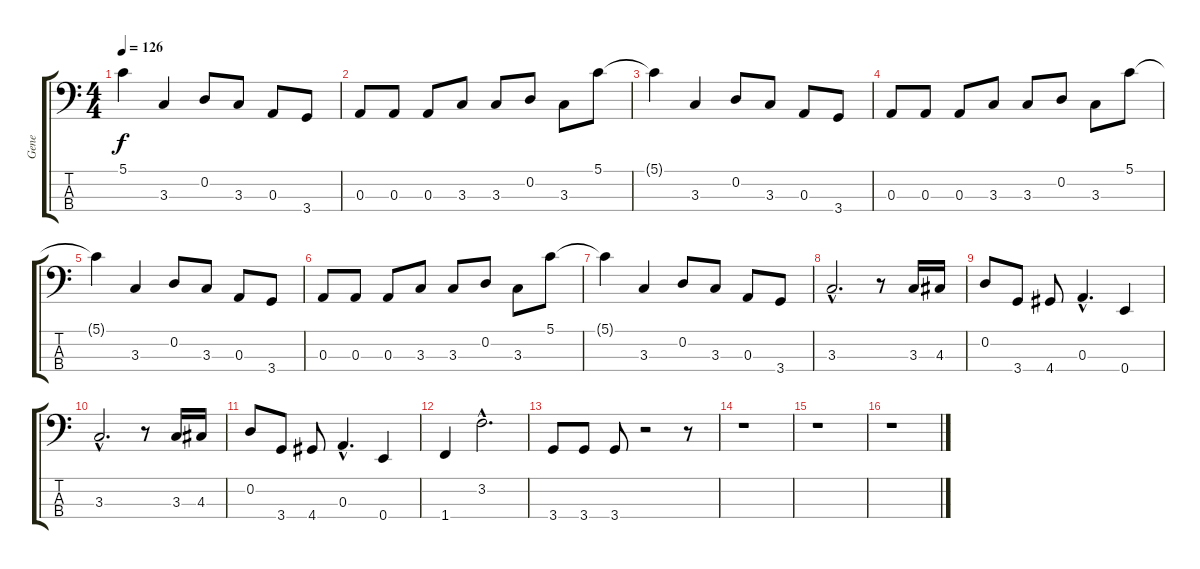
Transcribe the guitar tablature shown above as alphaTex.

\track ("Gene " "Gene ") {instrument electricbasspick}
\staff {score tabs}
\tuning (G2 D2 A1 E1) {hide}
\ts (4 4)
\tempo 126
\clef f4
\ks c
5.1{t}.4{dy f} 3.3.4 0.2.8 3.3.8 0.3.8 3.4.8 |
0.3.8 0.3.8 0.3.8 3.3.8 3.3.8 0.2.8 3.3.8 5.1.8 |
5.1{t}.4 3.3.4 0.2.8 3.3.8 0.3.8 3.4.8 |
0.3.8 0.3.8 0.3.8 3.3.8 3.3.8 0.2.8 3.3.8 5.1.8 |
5.1{t}.4 3.3.4 0.2.8 3.3.8 0.3.8 3.4.8 |
0.3.8 0.3.8 0.3.8 3.3.8 3.3.8 0.2.8 3.3.8 5.1.8 |
5.1{t}.4 3.3.4 0.2.8 3.3.8 0.3.8 3.4.8 |
3.3{hac}.2{d} r.8 3.3.16 4.3.16 |
0.2.8 3.4.8 4.4.8 0.3{hac}.4{d} 0.4.4 |
3.3{hac}.2{d} r.8 3.3.16 4.3.16 |
0.2.8 3.4.8 4.4.8 0.3{hac}.4{d} 0.4.4 |
1.4.4 3.2{hac}.2{d} |
3.4.8 3.4.8 3.4.8 r.2 r.8 |
r.1 |
r.1 |
r.1
